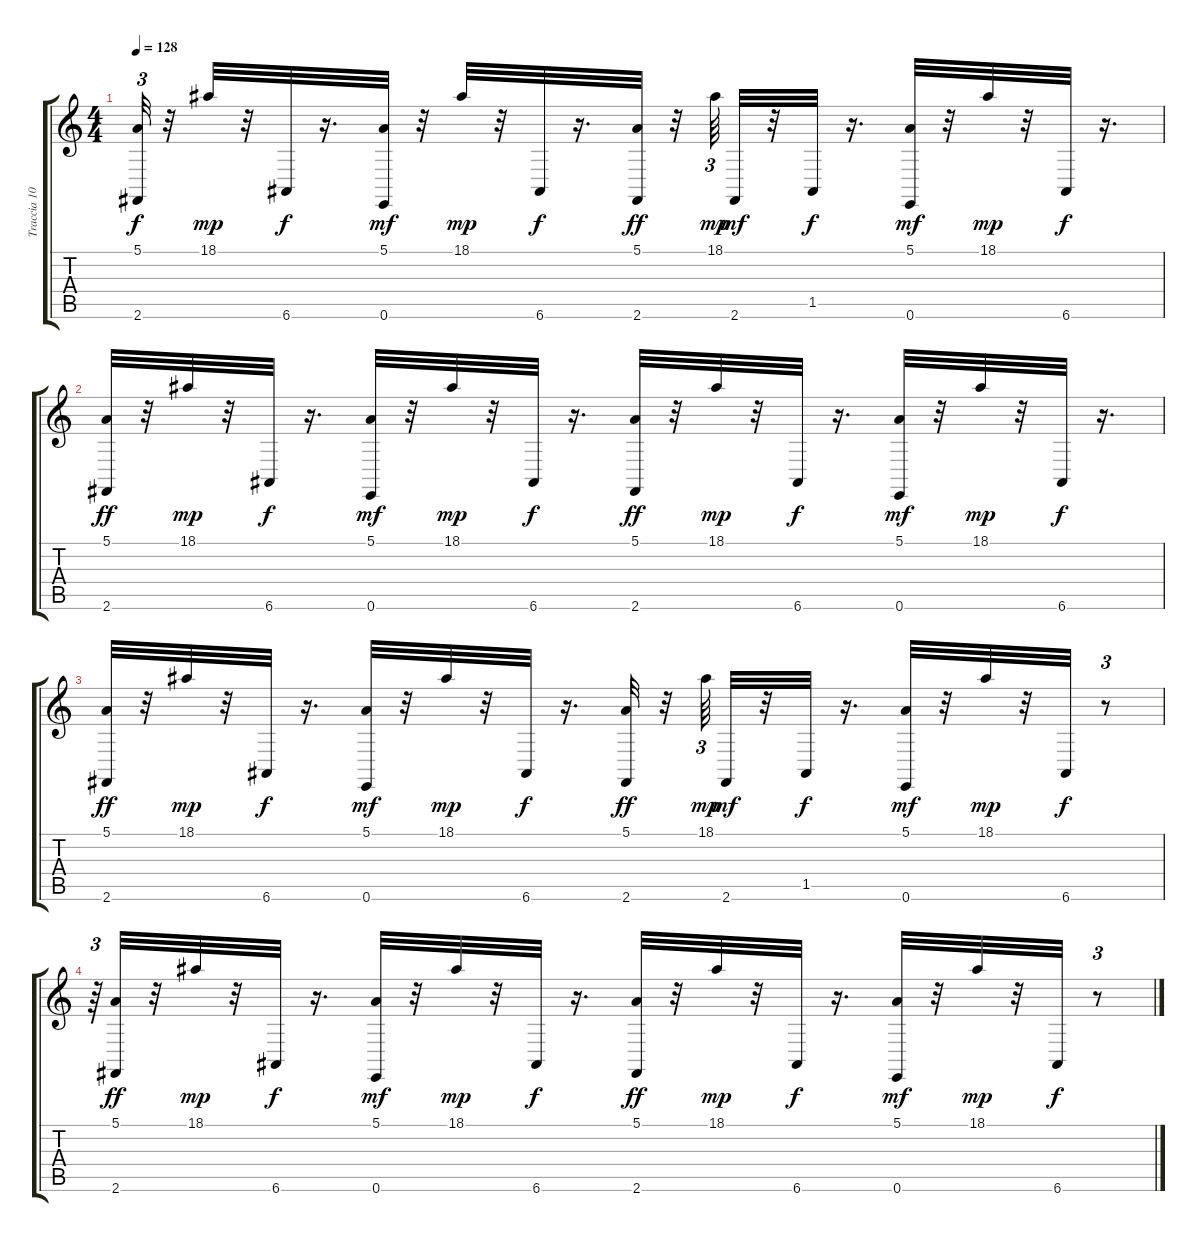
\track ("Traccia 10" "Traccia 10") {instrument acousticgrandpiano}
\staff {score tabs}
\tuning (E4 B3 G3 D3 A2 E2) {hide}
\ts (4 4)
\tempo 128
\clef g2
\ks c
(5.1{t} 2.6{t}).32{tu (3 2) dy f} r.32 18.1.32{dy mp} r.32 6.6.32{dy f} r.16{d} (5.1 0.6).32{dy mf} r.32 18.1.32{dy mp} r.32 6.6.32{dy f} r.16{d} (5.1 2.6).32{dy ff} r.32 18.1.64{tu (3 2) dy mp} 2.6.32{dy mf} r.32 1.5.32{dy f} r.16{d} (5.1 0.6).32{dy mf} r.32 18.1.32{dy mp} r.32 6.6.32{dy f} r.16{d} |
(5.1 2.6).32{dy ff} r.32 18.1.32{dy mp} r.32 6.6.32{dy f} r.16{d} (5.1 0.6).32{dy mf} r.32 18.1.32{dy mp} r.32 6.6.32{dy f} r.16{d} (5.1 2.6).32{dy ff} r.32 18.1.32{dy mp} r.32 6.6.32{dy f} r.16{d} (5.1 0.6).32{dy mf} r.32 18.1.32{dy mp} r.32 6.6.32{dy f} r.16{d} |
(5.1 2.6).32{dy ff} r.32 18.1.32{dy mp} r.32 6.6.32{dy f} r.16{d} (5.1 0.6).32{dy mf} r.32 18.1.32{dy mp} r.32 6.6.32{dy f} r.16{d} (5.1 2.6).32{dy ff} r.32 18.1.64{tu (3 2) dy mp} 2.6.32{dy mf} r.32 1.5.32{dy f} r.16{d} (5.1 0.6).32{dy mf} r.32 18.1.32{dy mp} r.32 6.6.32{dy f} r.8{tu (3 2)} |
r.64{tu (3 2)} (5.1 2.6).32{dy ff} r.32 18.1.32{dy mp} r.32 6.6.32{dy f} r.16{d} (5.1 0.6).32{dy mf} r.32 18.1.32{dy mp} r.32 6.6.32{dy f} r.16{d} (5.1 2.6).32{dy ff} r.32 18.1.32{dy mp} r.32 6.6.32{dy f} r.16{d} (5.1 0.6).32{dy mf} r.32 18.1.32{dy mp} r.32 6.6.32{dy f} r.8{tu (3 2)}
